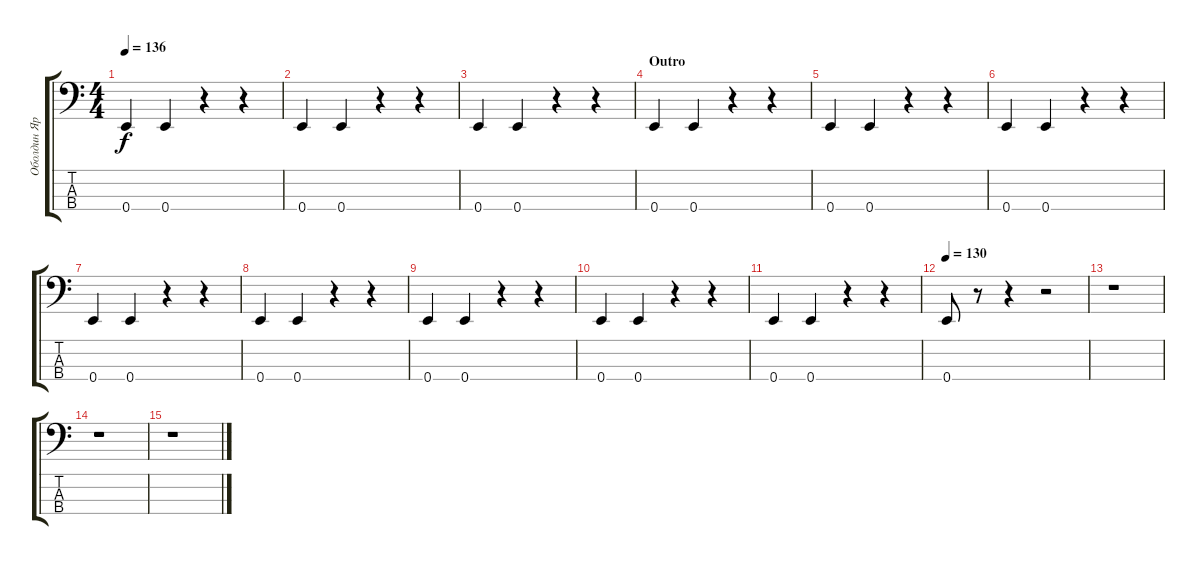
\track ("Оболдин Ярослав - Бас" "Оболдин Яр") {instrument electricbassfinger}
\staff {score tabs}
\tuning (G2 D2 A1 E1) {hide}
\ts (4 4)
\tempo 136
\clef f4
\ks c
0.4.4{dy f} 0.4.4 r.4 r.4 |
0.4.4 0.4.4 r.4 r.4 |
0.4.4 0.4.4 r.4 r.4 |
\section ("" "Outro")
0.4.4 0.4.4 r.4 r.4 |
0.4.4 0.4.4 r.4 r.4 |
0.4.4 0.4.4 r.4 r.4 |
0.4.4 0.4.4 r.4 r.4 |
0.4.4 0.4.4 r.4 r.4 |
0.4.4 0.4.4 r.4 r.4 |
0.4.4 0.4.4 r.4 r.4 |
0.4.4 0.4.4 r.4 r.4 |
\tempo 130
0.4.8 r.8 r.4 r.2 |
r.1 |
r.1 |
r.1
